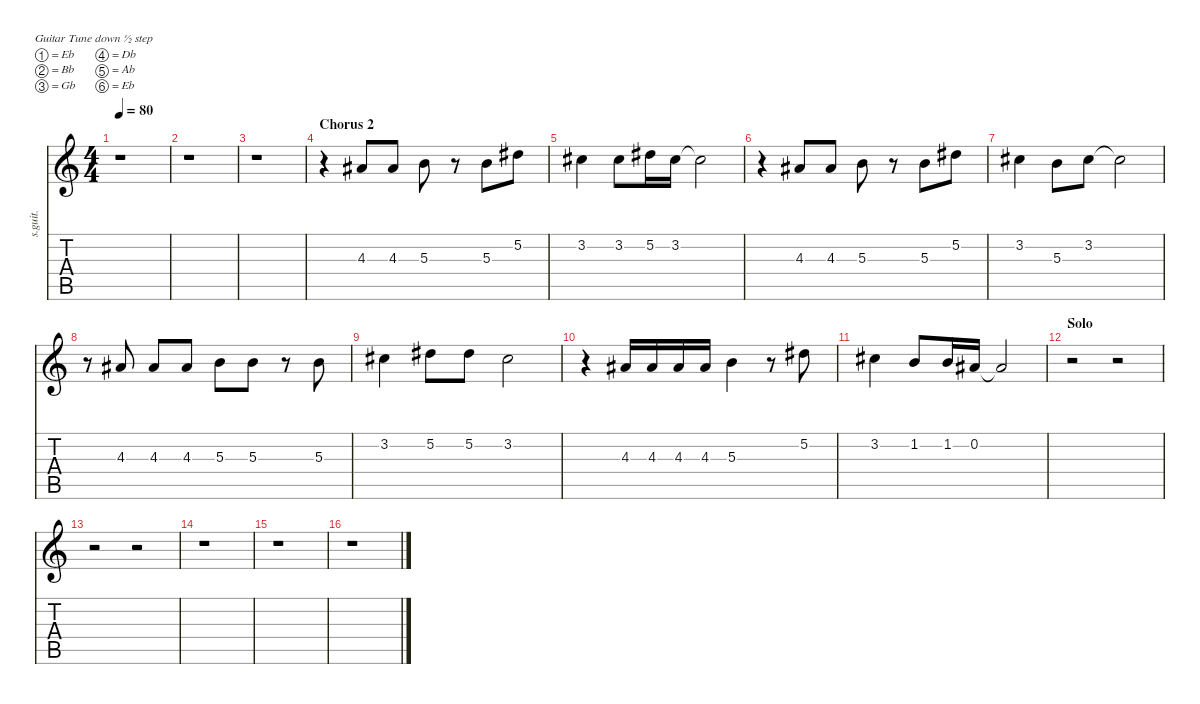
\defaultSystemsLayout 4
\hideDynamics
\bracketExtendMode nobrackets
\track ("Vocals (Backing 1, Bell)" "s.guit.") {instrument altosax}
\staff {score tabs}
\tuning (Eb4 Bb3 Gb3 Db3 Ab2 Eb2)
\displaytranspose 12
\ts (4 4)
\tempo 80
\clef g2
\ks c
r.1{dy f} |
r.1 |
r.1 |
\section ("" "Chorus 2")
r.4 4.3{acc #}.8{lyrics (0 "") lyrics (1 "") lyrics (2 "") lyrics (3 "") lyrics (4 "")} 4.3{acc #}.8{lyrics (0 "") lyrics (1 "") lyrics (2 "") lyrics (3 "") lyrics (4 "")} 5.3.8{lyrics (0 "") lyrics (1 "") lyrics (2 "") lyrics (3 "") lyrics (4 "")} r.8 5.3.8{lyrics (0 "") lyrics (1 "") lyrics (2 "") lyrics (3 "") lyrics (4 "")} 5.2{acc #}.8{lyrics (0 "") lyrics (1 "") lyrics (2 "") lyrics (3 "") lyrics (4 "")} |
3.2{acc #}.4{lyrics (0 "") lyrics (1 "") lyrics (2 "") lyrics (3 "") lyrics (4 "")} 3.2{acc #}.8{lyrics (0 "") lyrics (1 "") lyrics (2 "") lyrics (3 "") lyrics (4 "")} 5.2{acc #}.16{lyrics (0 "") lyrics (1 "") lyrics (2 "") lyrics (3 "") lyrics (4 "")} 3.2{acc #}.16{lyrics (0 "") lyrics (1 "") lyrics (2 "") lyrics (3 "") lyrics (4 "")} 3.2{t acc #}.2{lyrics (0 "") lyrics (1 "") lyrics (2 "") lyrics (3 "") lyrics (4 "")} |
r.4 4.3{acc #}.8{lyrics (0 "") lyrics (1 "") lyrics (2 "") lyrics (3 "") lyrics (4 "")} 4.3{acc #}.8{lyrics (0 "") lyrics (1 "") lyrics (2 "") lyrics (3 "") lyrics (4 "")} 5.3.8{lyrics (0 "") lyrics (1 "") lyrics (2 "") lyrics (3 "") lyrics (4 "")} r.8 5.3.8{lyrics (0 "") lyrics (1 "") lyrics (2 "") lyrics (3 "") lyrics (4 "")} 5.2{acc #}.8{lyrics (0 "") lyrics (1 "") lyrics (2 "") lyrics (3 "") lyrics (4 "")} |
3.2{acc #}.4{lyrics (0 "") lyrics (1 "") lyrics (2 "") lyrics (3 "") lyrics (4 "")} 5.3.8{lyrics (0 "") lyrics (1 "") lyrics (2 "") lyrics (3 "") lyrics (4 "")} 3.2{acc #}.8{lyrics (0 "") lyrics (1 "") lyrics (2 "") lyrics (3 "") lyrics (4 "")} 3.2{t acc #}.2{lyrics (0 "") lyrics (1 "") lyrics (2 "") lyrics (3 "") lyrics (4 "")} |
r.8 4.3{acc #}.8{lyrics (0 "") lyrics (1 "") lyrics (2 "") lyrics (3 "") lyrics (4 "")} 4.3{acc #}.8{lyrics (0 "") lyrics (1 "") lyrics (2 "") lyrics (3 "") lyrics (4 "")} 4.3{acc #}.8{lyrics (0 "") lyrics (1 "") lyrics (2 "") lyrics (3 "") lyrics (4 "")} 5.3.8{lyrics (0 "") lyrics (1 "") lyrics (2 "") lyrics (3 "") lyrics (4 "")} 5.3.8{lyrics (0 "") lyrics (1 "") lyrics (2 "") lyrics (3 "") lyrics (4 "")} r.8 5.3.8{lyrics (0 "") lyrics (1 "") lyrics (2 "") lyrics (3 "") lyrics (4 "")} |
3.2{acc #}.4{lyrics (0 "") lyrics (1 "") lyrics (2 "") lyrics (3 "") lyrics (4 "")} 5.2{acc #}.8{lyrics (0 "") lyrics (1 "") lyrics (2 "") lyrics (3 "") lyrics (4 "")} 5.2{acc #}.8{lyrics (0 "") lyrics (1 "") lyrics (2 "") lyrics (3 "") lyrics (4 "")} 3.2{acc #}.2{lyrics (0 "") lyrics (1 "") lyrics (2 "") lyrics (3 "") lyrics (4 "")} |
r.4 4.3{acc #}.16{lyrics (0 "") lyrics (1 "") lyrics (2 "") lyrics (3 "") lyrics (4 "")} 4.3{acc #}.16{lyrics (0 "") lyrics (1 "") lyrics (2 "") lyrics (3 "") lyrics (4 "")} 4.3{acc #}.16{lyrics (0 "") lyrics (1 "") lyrics (2 "") lyrics (3 "") lyrics (4 "")} 4.3{acc #}.16{lyrics (0 "") lyrics (1 "") lyrics (2 "") lyrics (3 "") lyrics (4 "")} 5.3.4{lyrics (0 "") lyrics (1 "") lyrics (2 "") lyrics (3 "") lyrics (4 "")} r.8 5.2{acc #}.8{lyrics (0 "") lyrics (1 "") lyrics (2 "") lyrics (3 "") lyrics (4 "")} |
3.2{acc #}.4{lyrics (0 "") lyrics (1 "") lyrics (2 "") lyrics (3 "") lyrics (4 "")} 1.2.8{lyrics (0 "") lyrics (1 "") lyrics (2 "") lyrics (3 "") lyrics (4 "")} 1.2.16{lyrics (0 "") lyrics (1 "") lyrics (2 "") lyrics (3 "") lyrics (4 "")} 0.2{acc #}.16{lyrics (0 "") lyrics (1 "") lyrics (2 "") lyrics (3 "") lyrics (4 "")} 0.2{t acc #}.2{lyrics (0 "") lyrics (1 "") lyrics (2 "") lyrics (3 "") lyrics (4 "")} |
\section ("" "Solo")
r.2 r.2 |
r.2 r.2 |
r.1 |
r.1 |
r.1
